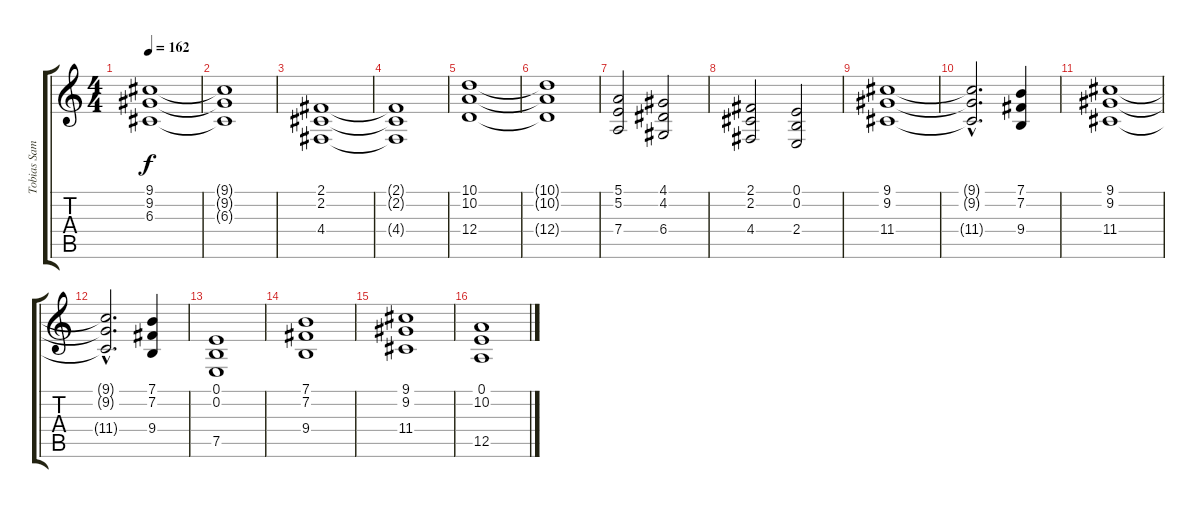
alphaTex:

\track ("Tobias Sammet Keys 1" "Tobias Sam") {instrument stringensemble2}
\staff {score tabs}
\tuning (E4 B3 G3 D3 A2 E2) {hide}
\ts (4 4)
\tempo 162
\clef g2
\ks c
(9.1 9.2 6.3).1{dy f} |
(9.1{t} 9.2{t} 6.3{t}).1 |
(2.1 2.2 4.4).1 |
(2.1{t} 2.2{t} 4.4{t}).1 |
(10.1 10.2 12.4).1 |
(10.1{t} 10.2{t} 12.4{t}).1 |
(5.1 5.2 7.4).2 (4.1 4.2 6.4).2 |
(2.1 2.2 4.4).2 (0.1 0.2 2.4).2 |
(9.1 9.2 11.4).1 |
(9.1{hac t} 9.2{hac t} 11.4{hac t}).2{d} (7.1 7.2 9.4).4 |
(9.1 9.2 11.4).1 |
(9.1{hac t} 9.2{hac t} 11.4{hac t}).2{d} (7.1 7.2 9.4).4 |
(0.1 0.2 7.5).1 |
(7.1 7.2 9.4).1 |
(9.1 9.2 11.4).1 |
(0.1 10.2 12.5).1
